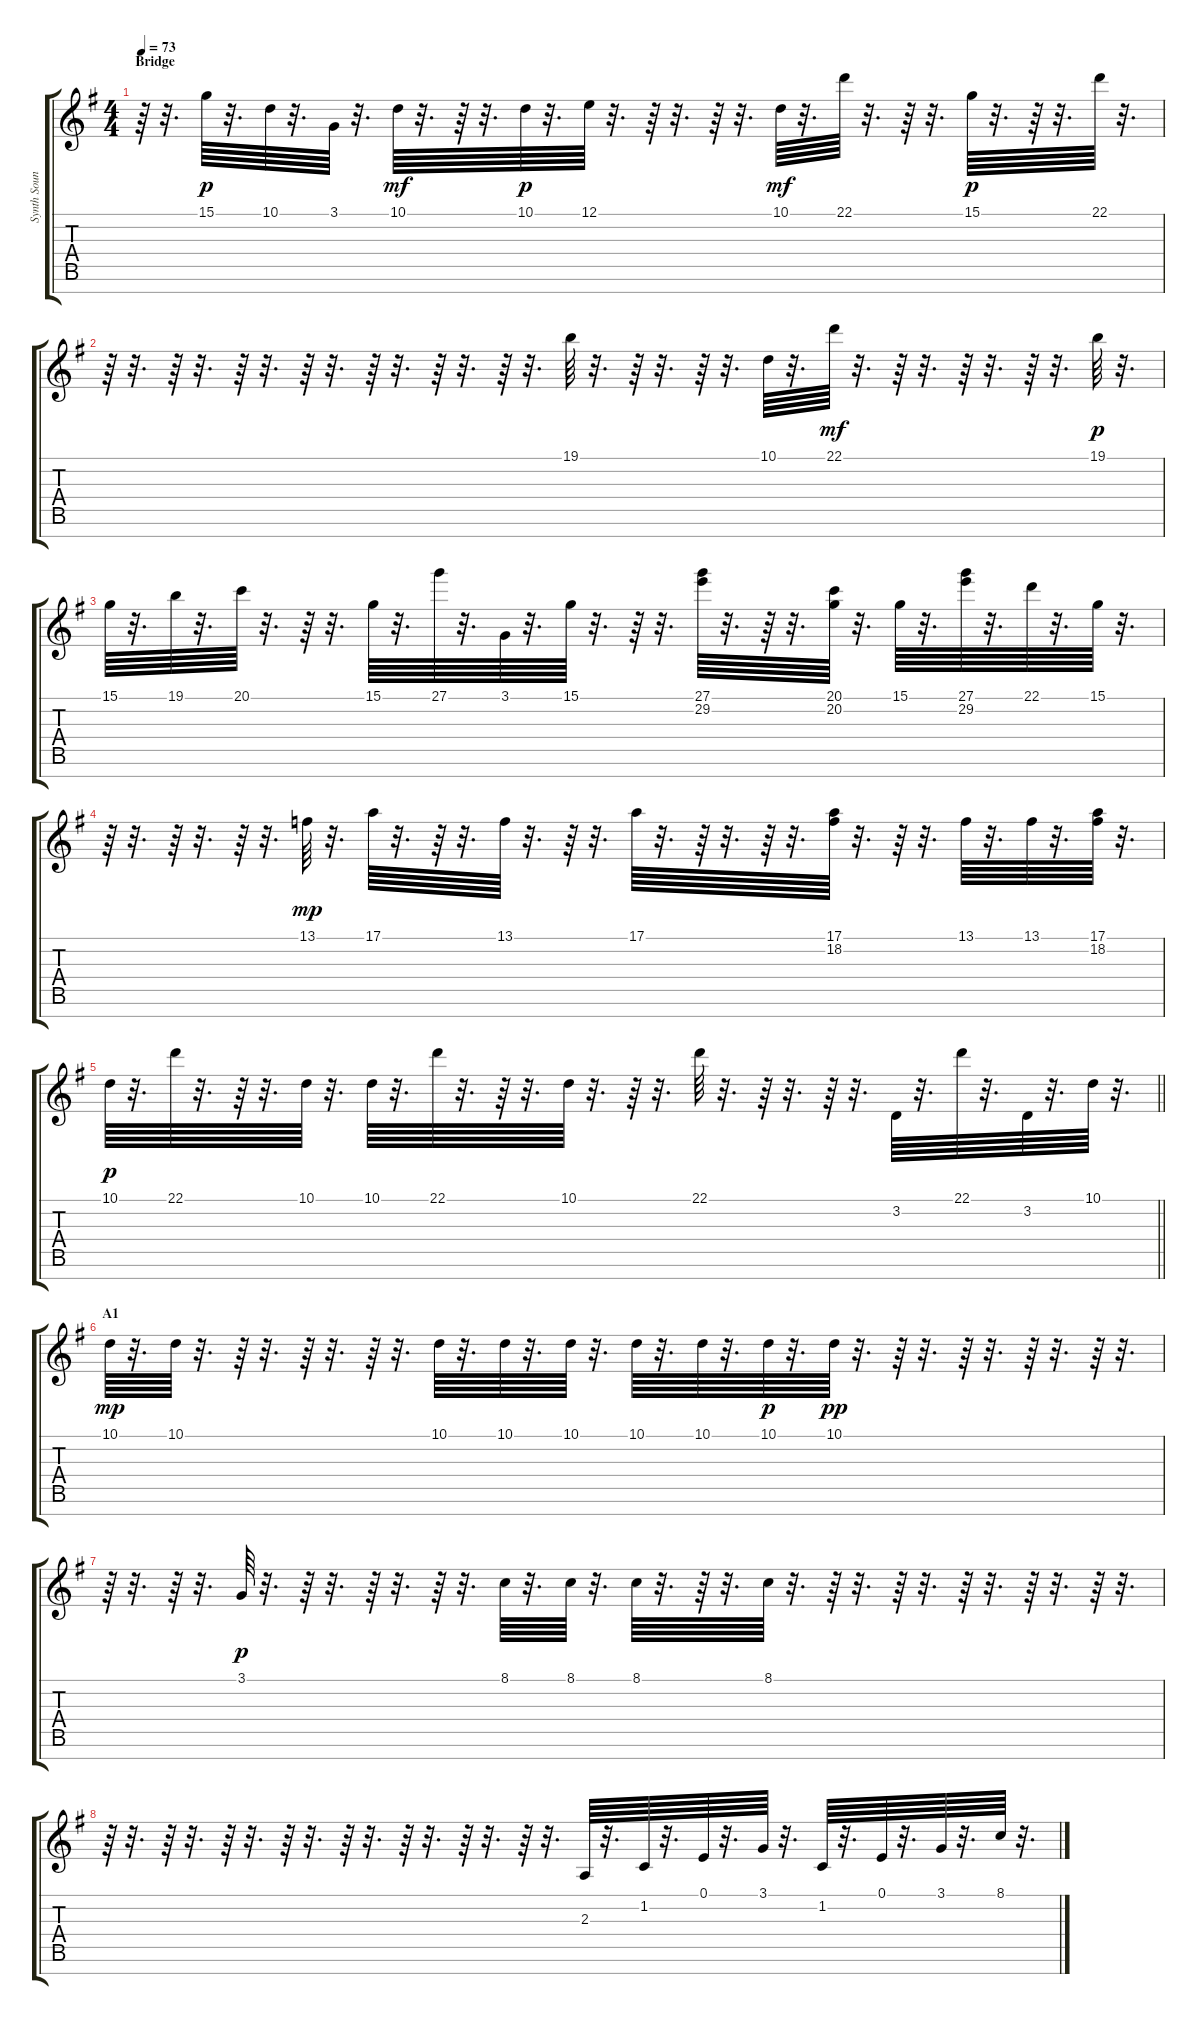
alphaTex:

\track ("Synth Sound" "Synth Soun") {instrument lead1square}
\staff {score tabs}
\tuning (E4 B3 G3 D3 A2 E2 B1) {hide}
\ts (4 4)
\section ("" "Bridge")
\tempo 73
\clef g2
\ks g
r.64{dy mp} r.32{d} 15.1.64{dy p} r.32{d} 10.1.64 r.32{d} 3.1.64 r.32{d} 10.1.64{dy mf} r.32{d} r.64 r.32{d} 10.1.64{dy p} r.32{d} 12.1.64 r.32{d} r.64 r.32{d} r.64 r.32{d} 10.1.64{dy mf} r.32{d} 22.1.64 r.32{d} r.64 r.32{d} 15.1.64{dy p} r.32{d} r.64 r.32{d} 22.1.64 r.32{d} |
r.64 r.32{d} r.64 r.32{d} r.64 r.32{d} r.64 r.32{d} r.64 r.32{d} r.64 r.32{d} r.64 r.32{d} 19.1.64 r.32{d} r.64 r.32{d} r.64 r.32{d} 10.1.64 r.32{d} 22.1.64{dy mf} r.32{d} r.64 r.32{d} r.64 r.32{d} r.64 r.32{d} 19.1.64{dy p} r.32{d} |
15.1.64 r.32{d} 19.1.64 r.32{d} 20.1.64 r.32{d} r.64 r.32{d} 15.1.64 r.32{d} 27.1.64 r.32{d} 3.1.64 r.32{d} 15.1.64 r.32{d} r.64 r.32{d} (27.1 29.2).64 r.32{d} r.64 r.32{d} (20.1 20.2).64 r.32{d} 15.1.64 r.32{d} (27.1 29.2).64 r.32{d} 22.1.64 r.32{d} 15.1.64 r.32{d} |
r.64 r.32{d} r.64 r.32{d} r.64 r.32{d} 13.1.64{dy mp} r.32{d} 17.1.64 r.32{d} r.64 r.32{d} 13.1.64 r.32{d} r.64 r.32{d} 17.1.64 r.32{d} r.64 r.32{d} r.64 r.32{d} (17.1 18.2).64 r.32{d} r.64 r.32{d} 13.1.64 r.32{d} 13.1.64 r.32{d} (17.1 18.2).64 r.32{d} |
\barLineRight lightlight
10.1.64{dy p} r.32{d} 22.1.64 r.32{d} r.64 r.32{d} 10.1.64 r.32{d} 10.1.64 r.32{d} 22.1.64 r.32{d} r.64 r.32{d} 10.1.64 r.32{d} r.64 r.32{d} 22.1.64 r.32{d} r.64 r.32{d} r.64 r.32{d} 3.2.64 r.32{d} 22.1.64 r.32{d} 3.2.64 r.32{d} 10.1.64 r.32{d} |
\section ("" "A1")
10.1.64{dy mp} r.32{d} 10.1.64 r.32{d} r.64 r.32{d} r.64 r.32{d} r.64 r.32{d} 10.1.64 r.32{d} 10.1.64 r.32{d} 10.1.64 r.32{d} 10.1.64 r.32{d} 10.1.64 r.32{d} 10.1.64{dy p} r.32{d} 10.1.64{dy pp} r.32{d} r.64 r.32{d} r.64 r.32{d} r.64 r.32{d} r.64 r.32{d} |
r.64 r.32{d} r.64 r.32{d} 3.1.64{dy p} r.32{d} r.64 r.32{d} r.64 r.32{d} r.64 r.32{d} 8.1.64 r.32{d} 8.1.64 r.32{d} 8.1.64 r.32{d} r.64 r.32{d} 8.1.64 r.32{d} r.64 r.32{d} r.64 r.32{d} r.64 r.32{d} r.64 r.32{d} r.64 r.32{d} |
r.64 r.32{d} r.64 r.32{d} r.64 r.32{d} r.64 r.32{d} r.64 r.32{d} r.64 r.32{d} r.64 r.32{d} r.64 r.32{d} 2.3.64 r.32{d} 1.2.64 r.32{d} 0.1.64 r.32{d} 3.1.64 r.32{d} 1.2.64 r.32{d} 0.1.64 r.32{d} 3.1.64 r.32{d} 8.1.64 r.32{d}
